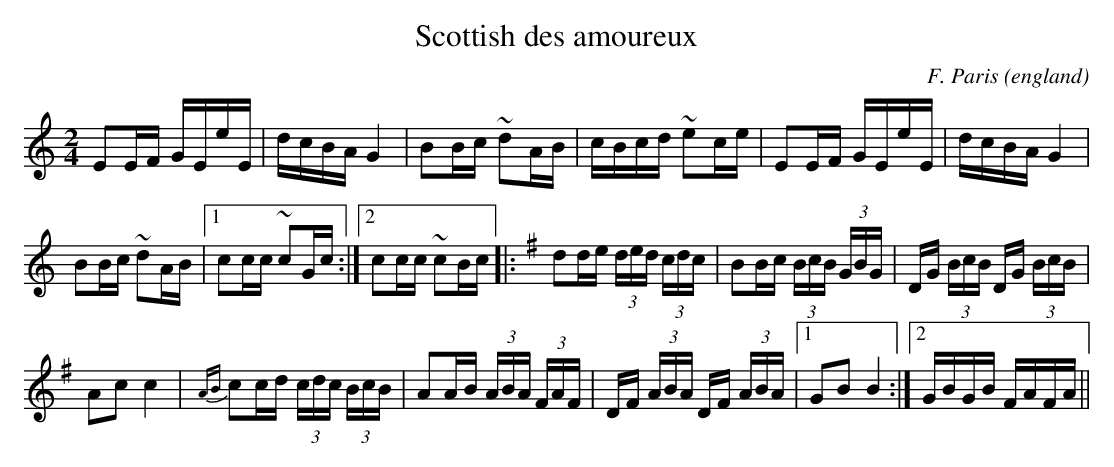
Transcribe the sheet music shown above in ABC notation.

X:1
T:Scottish des amoureux
O:england
C:F. Paris
M:2/4
L:1/16
K:C
E2EF GEeE|dcBA G4|B2Bc ~d2AB|cBcd ~e2ce|\
E2EF GEeE|dcBA G4|
B2Bc ~d2AB|1 c2cc ~c2Gc:|2  c2cc ~c2Bc|:\
K:G
d2de (3ded (3cdc|B2Bc (3BcB (3GBG|DG (3BcB DG (3BcB|
A2c2 c4|{AB}c2cd (3cdc (3BcB|A2AB (3ABA (3FAF|\
DF (3ABA DF (3ABA|1 G2B2 B4:|2 GBGB FAFA||
